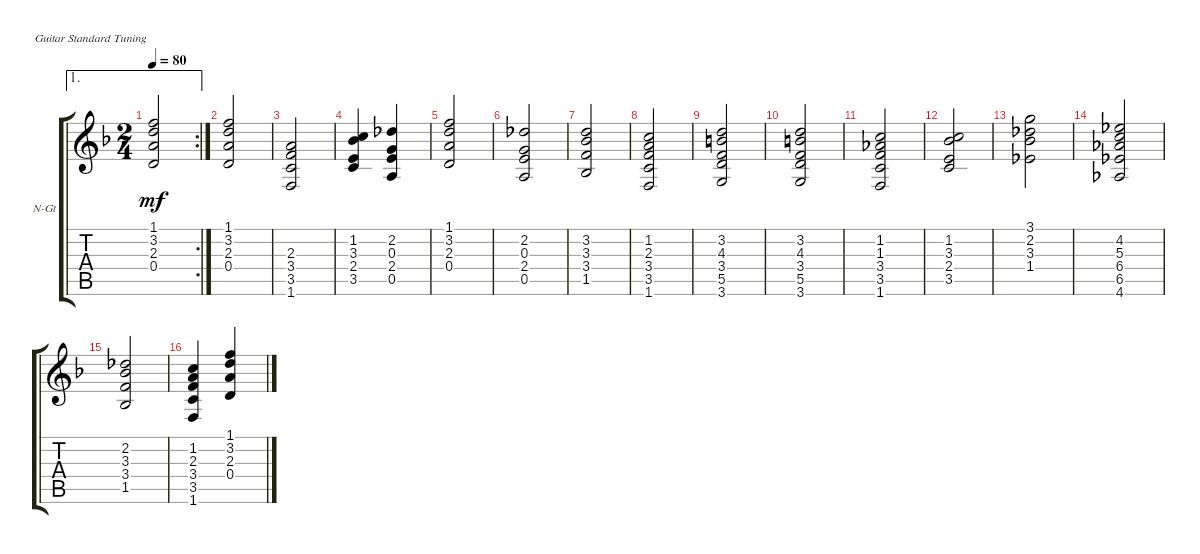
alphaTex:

\defaultSystemsLayout 4
\bracketExtendMode groupsimilarinstruments
\firstSystemTrackNameOrientation horizontal
\otherSystemsTrackNameOrientation horizontal
\track ("Nylon Guitar" "N-Gt") {instrument acousticguitarnylon}
\staff {score tabs}
\tuning (E4 B3 G3 D3 A2 E2)
\ae 1
\rc 2
\ts (2 4)
\tempo 80
\clef g2
\ks f
(0.4 2.3 3.2 1.1).2{dy mf} |
(0.4 2.3 3.2 1.1).2 |
(1.6 3.5 3.4 2.3).2 |
(3.5 2.4 3.3 1.2).4 (0.5 2.4 0.3 2.2).4 |
(0.4 2.3 3.2 1.1).2 |
(0.5 2.4 0.3 2.2).2 |
(1.5 3.4 3.3 3.2).2 |
(1.6 3.5 3.4 2.3 1.2).2 |
(3.6 5.5 3.4 4.3 3.2).2 |
(3.6 5.5 3.4 4.3 3.2).2 |
(1.6 3.5 3.4 1.3 1.2).2 |
(3.5 2.4 3.3 1.2).2 |
(1.4 3.3 2.2 3.1).2 |
(4.6 6.5 6.4 5.3 4.2).2 |
(1.5 3.4 3.3 2.2).2 |
(1.6 3.5 3.4 2.3 1.2).4 (0.4 2.3 3.2 1.1).4
